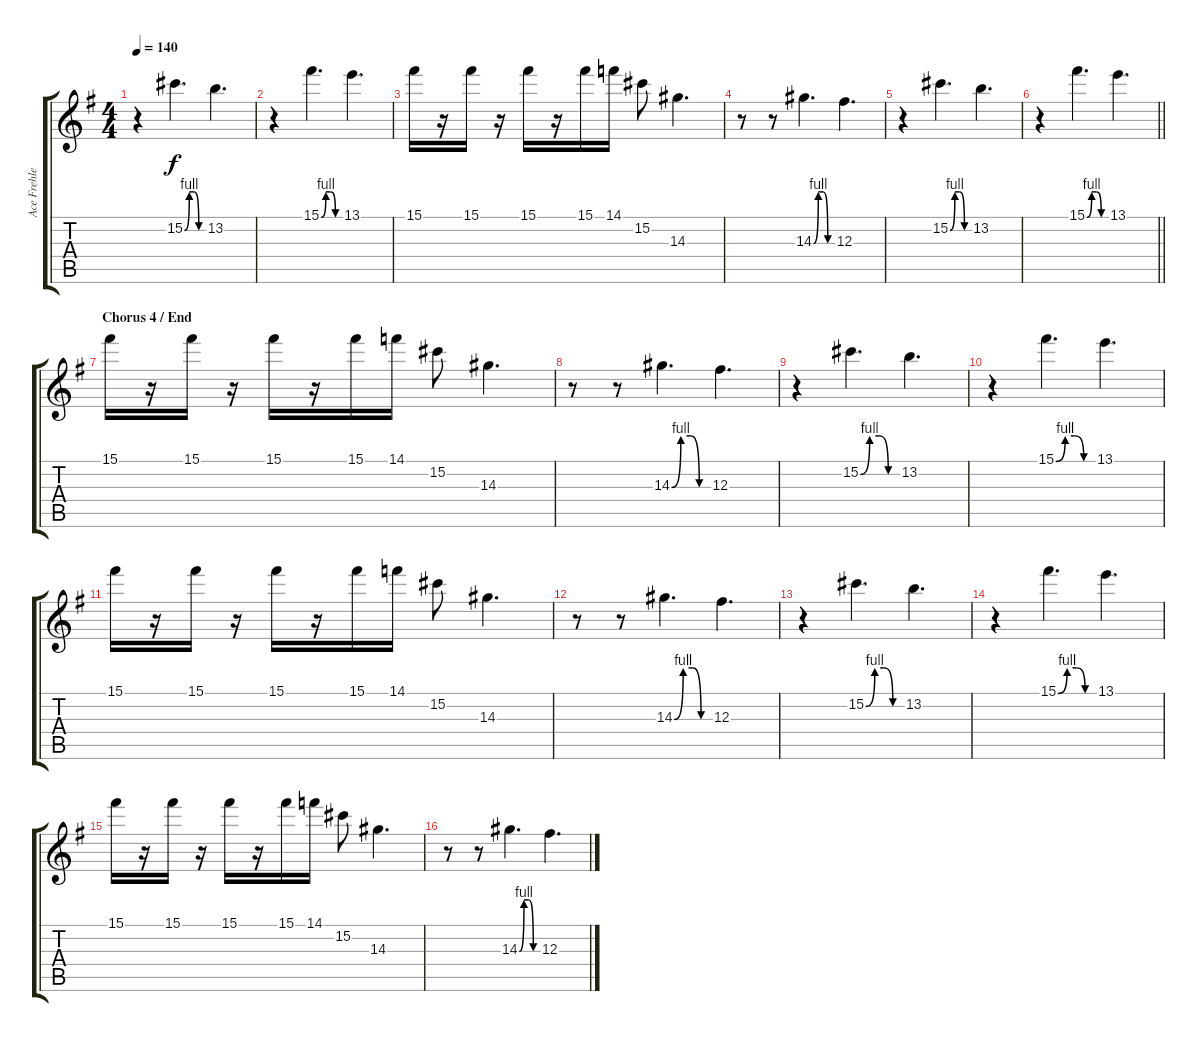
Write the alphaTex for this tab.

\track ("Ace Frehley" "Ace Frehle") {instrument distortionguitar}
\staff {score tabs}
\tuning (Eb4 Bb3 Gb3 Db3 Ab2 Eb2) {hide}
\ts (4 4)
\tempo 140
\clef g2
\ks g
r.4{dy f} 15.2{be (custom 0 0 15 4 30 4 45 0 60 0)}.4{d} 13.2.4{d} |
r.4 15.1{be (custom 0 0 15 4 30 4 45 0 60 0)}.4{d} 13.1.4{d} |
15.1.16 r.16 15.1.16 r.16 15.1.16 r.16 15.1.16 14.1.16 15.2.8 14.3.4{d} |
r.8 r.8 14.3{be (custom 0 0 15 4 30 4 45 0 60 0)}.4{d} 12.3.4{d} |
r.4 15.2{be (custom 0 0 15 4 30 4 45 0 60 0)}.4{d} 13.2.4{d} |
\barLineRight lightlight
r.4 15.1{be (custom 0 0 15 4 30 4 45 0 60 0)}.4{d} 13.1.4{d} |
\section ("" "Chorus 4 / End")
15.1.16 r.16 15.1.16 r.16 15.1.16 r.16 15.1.16 14.1.16 15.2.8 14.3.4{d} |
r.8 r.8 14.3{be (custom 0 0 15 4 30 4 45 0 60 0)}.4{d} 12.3.4{d} |
r.4 15.2{be (custom 0 0 15 4 30 4 45 0 60 0)}.4{d} 13.2.4{d} |
r.4 15.1{be (custom 0 0 15 4 30 4 45 0 60 0)}.4{d} 13.1.4{d} |
15.1.16 r.16 15.1.16 r.16 15.1.16 r.16 15.1.16 14.1.16 15.2.8 14.3.4{d} |
r.8 r.8 14.3{be (custom 0 0 15 4 30 4 45 0 60 0)}.4{d} 12.3.4{d} |
r.4 15.2{be (custom 0 0 15 4 30 4 45 0 60 0)}.4{d} 13.2.4{d} |
r.4 15.1{be (custom 0 0 15 4 30 4 45 0 60 0)}.4{d} 13.1.4{d} |
15.1.16 r.16 15.1.16 r.16 15.1.16 r.16 15.1.16 14.1.16 15.2.8 14.3.4{d} |
r.8 r.8 14.3{be (custom 0 0 15 4 30 4 45 0 60 0)}.4{d} 12.3.4{d}
